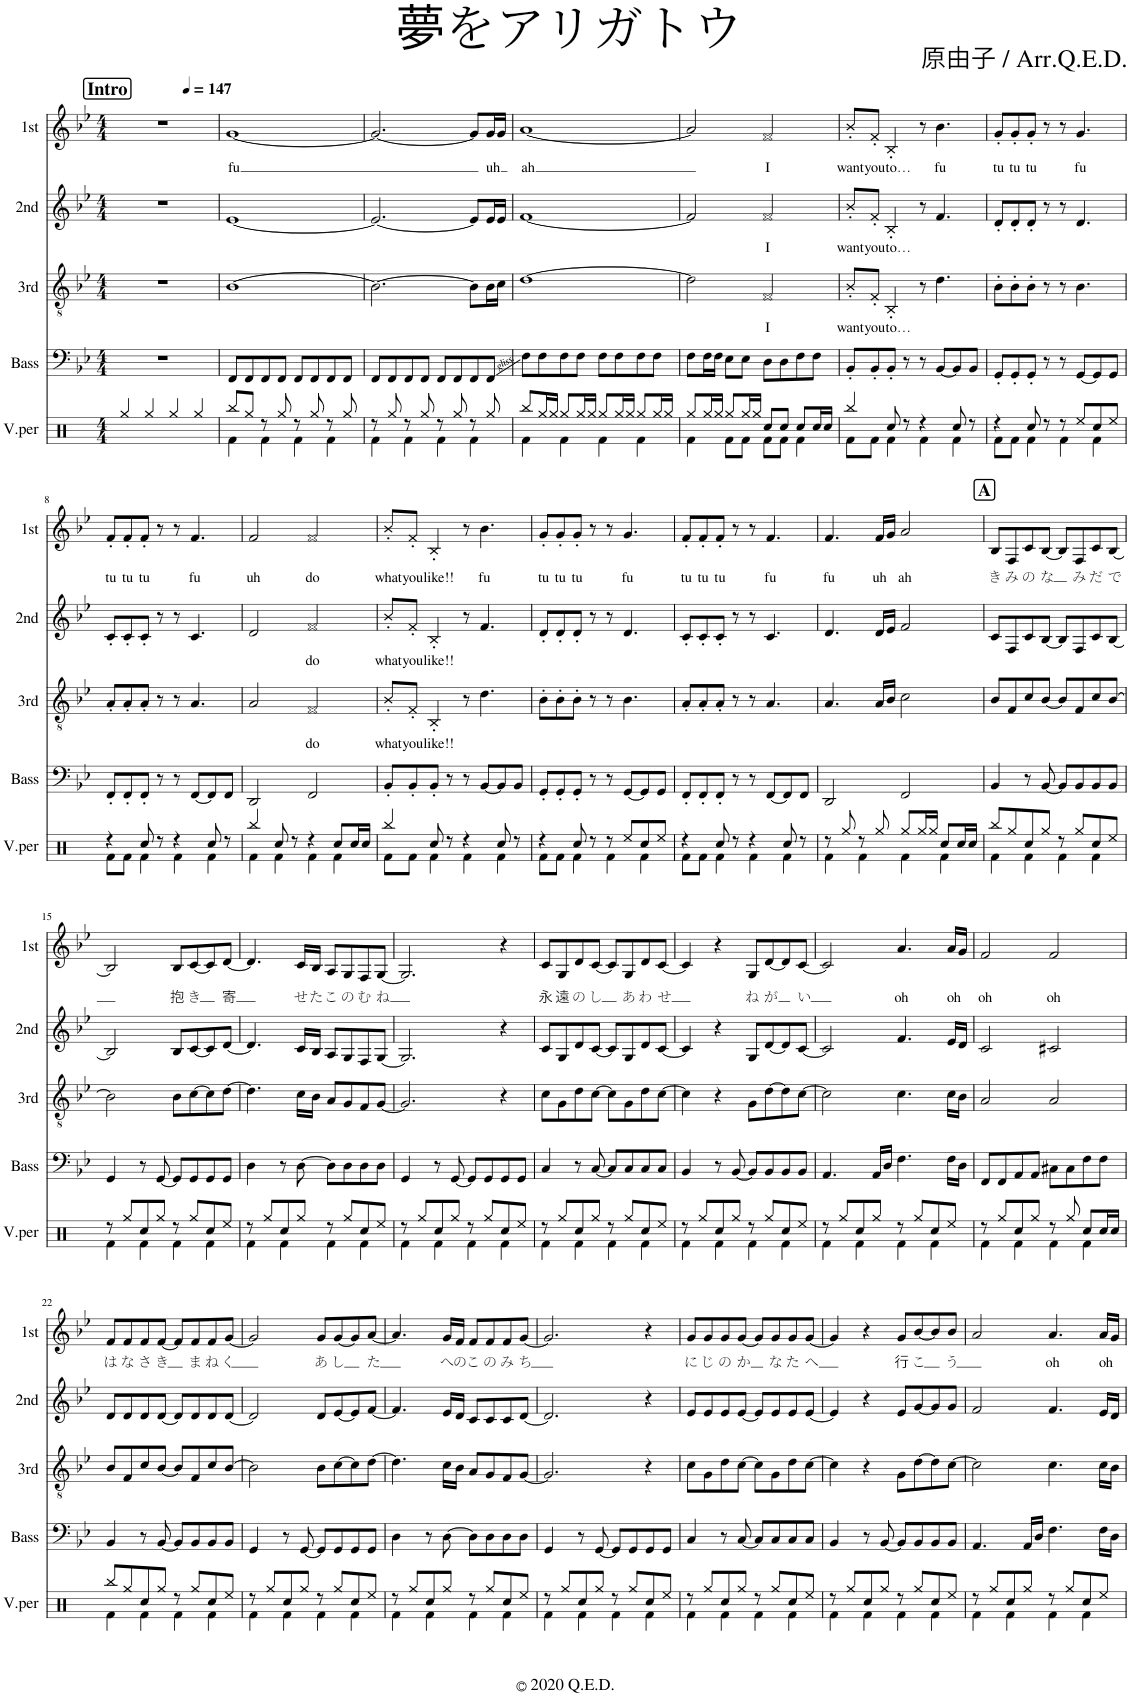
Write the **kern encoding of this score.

**kern	**kern	**kern	**text	**kern	**text	**kern	**text
*part5	*part4	*part3	*part3	*part2	*part2	*part1	*part1
*staff5	*staff4	*staff3	*staff3	*staff2	*staff2	*staff1	*staff1
*I"V.per	*I"Bass	*I"3rd	*	*I"2nd	*	*I"1st	*
*I'V.per	*I'Bass	*I'3rd	*	*I'2nd	*	*I'1st	*
*clefX	*clefF4	*clefGv2	*	*clefG2	*	*clefG2	*
*k[]	*k[b-e-]	*k[b-e-]	*	*k[b-e-]	*	*k[b-e-]	*
*M4/4	*M4/4	*M4/4	*	*M4/4	*	*M4/4	*
*MM147	*MM147	*MM147	*	*MM147	*	*MM147	*
!!LO:REH:place=s1:a:B:cj:fs=14:t=Intro
=1	=1	=1	=1	=1	=1	=1	=1
4Rgg/	1r	1r	.	1r	.	1r	.
4Rgg/	.	.	.	.	.	.	.
4Rgg/	.	.	.	.	.	.	.
4Rgg/	.	.	.	.	.	.	.
=2	=2	=2	=2	=2	=2	=2	=2
*^	*	*	*	*	*	*	*
!	!	!	!	!	!	!	!	!LO:LY:b
8Rbb/L	4Rf\	8FF/L	[1B-	.	[1e-	.	[1g	fu
8Rgg/J	.	8FF/	.	.	.	.	.	.
8r	4Rf\	8FF/	.	.	.	.	.	.
8Rgg/	.	8FF/J	.	.	.	.	.	.
8r	4Rf\	8FF/L	.	.	.	.	.	.
8Rgg/	.	8FF/	.	.	.	.	.	.
8r	4Rf\	8FF/	.	.	.	.	.	.
8Rgg/	.	8FF/J	.	.	.	.	.	.
=3	=3	=3	=3	=3	=3	=3	=3	=3
8r	4Rf\	8FF/L	2.B-\_	.	2.e-/_	.	2.g/_	.
8Rgg/	.	8FF/	.	.	.	.	.	.
8r	4Rf\	8FF/	.	.	.	.	.	.
8Rgg/	.	8FF/J	.	.	.	.	.	.
8r	4Rf\	8FF/L	.	.	.	.	.	.
8Rgg/	.	8FF/	.	.	.	.	.	.
8r	4Rf\	8FF/	8B-\L]	.	8e-/L]	.	8g/L]	.
!	!	!	!	!	!	!	!	!LO:LY:b
8Rgg/	.	8FF/J	16B-\L	.	16e-/L	.	16g/L	uh
.	.	.	16c\JJ	.	16e-/JJ	.	16g/JJ	.
=4	=4	=4	=4	=4	=4	=4	=4	=4
!	!	!	!	!	!	!	!	!LO:LY:b
8Rbb/L	4Rf\	8F\L	[1d	.	[1f	.	[1a	ah
16Rgg/L	.	8F\	.	.	.	.	.	.
16Rgg/JJ	.	.	.	.	.	.	.	.
8Rgg/L	4Rf\	8F\	.	.	.	.	.	.
16Rgg/L	.	8F\J	.	.	.	.	.	.
16Rgg/JJ	.	.	.	.	.	.	.	.
8Rgg/L	4Rf\	8F\L	.	.	.	.	.	.
16Rgg/L	.	8F\	.	.	.	.	.	.
16Rgg/JJ	.	.	.	.	.	.	.	.
8Rgg/L	4Rf\	8F\	.	.	.	.	.	.
16Rgg/L	.	8F\J	.	.	.	.	.	.
16Rgg/JJ	.	.	.	.	.	.	.	.
=5	=5	=5	=5	=5	=5	=5	=5	=5
8Rgg/L	4Rf\	8F\L	2d\]	.	2f/]	.	2a/]	.
16Rgg/L	.	16F\L	.	.	.	.	.	.
16Rgg/JJ	.	16F\JJ	.	.	.	.	.	.
8Rgg/L	8Rf\L	8E-\L	.	.	.	.	.	.
16Rgg/L	8Rf\J	8E-\J	.	.	.	.	.	.
16Rgg/JJ	.	.	.	.	.	.	.	.
!	!	!	!	!LO:LY:b	!	!LO:LY:b	!	!LO:LY:b
8Rcc/L	8Rf\L	8D\L	2F/	I	2f/	I	2f/	I
8Rcc/J	8Rf\J	8D\	.	.	.	.	.	.
8Rcc/L	4Rf\	8F\	.	.	.	.	.	.
16Rcc/L	.	8F\J	.	.	.	.	.	.
16Rcc/JJ	.	.	.	.	.	.	.	.
=6	=6	=6	=6	=6	=6	=6	=6	=6
!	!	!	!	!LO:LY:b	!	!LO:LY:b	!	!LO:LY:b
4Rbb/	8Rf\L	8BB-'/L	8B-'/L	want	8b-'/L	want	8b-'/L	want
!	!	!	!	!LO:LY:b	!	!LO:LY:b	!	!LO:LY:b
.	8Rf\J	8BB-'/	8F'/J	you	8f'/J	you	8f'/J	you
!	!	!	!	!LO:LY:b	!	!LO:LY:b	!	!LO:LY:b
8Rcc/	4Rf\	8BB-'/J	4BB-'/	to…	4B-'/	to…	4B-'/	to…
8r	.	8r	.	.	.	.	.	.
4r	4Rf\	8r	8r	.	8r	.	8r	.
!	!	!	!	!	!	!	!	!LO:LY:b
.	.	[8BB-/L	4.d\	.	4.f/	.	4.b-\	fu
8Rcc/	4Rf\	8BB-/]	.	.	.	.	.	.
8r	.	8BB-/J	.	.	.	.	.	.
=7	=7	=7	=7	=7	=7	=7	=7	=7
!	!	!	!	!	!	!	!	!LO:LY:b
4r	8Rf\L	8GG'/L	8B-'\L	.	8d'/L	.	8g'/L	tu
!	!	!	!	!	!	!	!	!LO:LY:b
.	8Rf\J	8GG'/	8B-'\	.	8d'/	.	8g'/	tu
!	!	!	!	!	!	!	!	!LO:LY:b
8Rcc/	4Rf\	8GG'/J	8B-'\J	.	8d'/J	.	8g'/J	tu
8r	.	8r	8r	.	8r	.	8r	.
8r	4Rf\	8r	8r	.	8r	.	8r	.
!	!	!	!	!	!	!	!	!LO:LY:b
8Ree/L	.	[8GG/L	4.B-\	.	4.d/	.	4.g/	fu
8Rcc/	4Rf\	8GG/]	.	.	.	.	.	.
8Ree/J	.	8GG/J	.	.	.	.	.	.
!!LO:LB:g=z
=8	=8	=8	=8	=8	=8	=8	=8	=8
!	!	!	!	!	!	!	!	!LO:LY:b
4r	8Rf\L	8FF'/L	8A'/L	.	8c'/L	.	8f'/L	tu
!	!	!	!	!	!	!	!	!LO:LY:b
.	8Rf\J	8FF'/	8A'/	.	8c'/	.	8f'/	tu
!	!	!	!	!	!	!	!	!LO:LY:b
8Rcc/	4Rf\	8FF'/J	8A'/J	.	8c'/J	.	8f'/J	tu
8r	.	8r	8r	.	8r	.	8r	.
4r	4Rf\	8r	8r	.	8r	.	8r	.
!	!	!	!	!	!	!	!	!LO:LY:b
.	.	[8FF/L	4.A/	.	4.c/	.	4.f/	fu
8Rcc/	4Rf\	8FF/]	.	.	.	.	.	.
8r	.	8FF/J	.	.	.	.	.	.
=9	=9	=9	=9	=9	=9	=9	=9	=9
!	!	!	!	!	!	!	!	!LO:LY:b
4Rbb/	4Rf\	2DD/	2A/	.	2d/	.	2f/	uh
8Rcc/	4Rf\	.	.	.	.	.	.	.
8r	.	.	.	.	.	.	.	.
!	!	!	!	!LO:LY:b	!	!LO:LY:b	!	!LO:LY:b
4r	4Rf\	2FF/	2F/	do	2f/	do	2f/	do
8Rcc/L	4Rf\	.	.	.	.	.	.	.
16Rcc/L	.	.	.	.	.	.	.	.
16Rcc/JJ	.	.	.	.	.	.	.	.
=10	=10	=10	=10	=10	=10	=10	=10	=10
!	!	!	!	!LO:LY:b	!	!LO:LY:b	!	!LO:LY:b
4Rbb/	8Rf\L	8BB-'/L	8B-'/L	what	8b-'/L	what	8b-'/L	what
!	!	!	!	!LO:LY:b	!	!LO:LY:b	!	!LO:LY:b
.	8Rf\J	8BB-'/	8F'/J	you	8f'/J	you	8f'/J	you
!	!	!	!	!LO:LY:b	!	!LO:LY:b	!	!LO:LY:b
8Rcc/	4Rf\	8BB-'/J	4BB-'/	like!!	4B-'/	like!!	4B-'/	like!!
8r	.	8r	.	.	.	.	.	.
4r	4Rf\	8r	8r	.	8r	.	8r	.
!	!	!	!	!	!	!	!	!LO:LY:b
.	.	[8BB-/L	4.d\	.	4.f/	.	4.b-\	fu
8Rcc/	4Rf\	8BB-/]	.	.	.	.	.	.
8r	.	8BB-/J	.	.	.	.	.	.
=11	=11	=11	=11	=11	=11	=11	=11	=11
!	!	!	!	!	!	!	!	!LO:LY:b
4r	8Rf\L	8GG'/L	8B-'\L	.	8d'/L	.	8g'/L	tu
!	!	!	!	!	!	!	!	!LO:LY:b
.	8Rf\J	8GG'/	8B-'\	.	8d'/	.	8g'/	tu
!	!	!	!	!	!	!	!	!LO:LY:b
8Rcc/	4Rf\	8GG'/J	8B-'\J	.	8d'/J	.	8g'/J	tu
8r	.	8r	8r	.	8r	.	8r	.
8r	4Rf\	8r	8r	.	8r	.	8r	.
!	!	!	!	!	!	!	!	!LO:LY:b
8Ree/L	.	[8GG/L	4.B-\	.	4.d/	.	4.g/	fu
8Rcc/	4Rf\	8GG/]	.	.	.	.	.	.
8Ree/J	.	8GG/J	.	.	.	.	.	.
=12	=12	=12	=12	=12	=12	=12	=12	=12
!	!	!	!	!	!	!	!	!LO:LY:b
4r	8Rf\L	8FF'/L	8A'/L	.	8c'/L	.	8f'/L	tu
!	!	!	!	!	!	!	!	!LO:LY:b
.	8Rf\J	8FF'/	8A'/	.	8c'/	.	8f'/	tu
!	!	!	!	!	!	!	!	!LO:LY:b
8Rcc/	4Rf\	8FF'/J	8A'/J	.	8c'/J	.	8f'/J	tu
8r	.	8r	8r	.	8r	.	8r	.
4r	4Rf\	8r	8r	.	8r	.	8r	.
!	!	!	!	!	!	!	!	!LO:LY:b
.	.	[8FF/L	4.A/	.	4.c/	.	4.f/	fu
8Rcc/	4Rf\	8FF/]	.	.	.	.	.	.
8r	.	8FF/J	.	.	.	.	.	.
=13	=13	=13	=13	=13	=13	=13	=13	=13
!	!	!	!	!	!	!	!	!LO:LY:b
8r	4Rf\	2DD/	4.A/	.	4.d/	.	4.f/	fu
8Rgg/	.	.	.	.	.	.	.	.
8r	4Rf\	.	.	.	.	.	.	.
!	!	!	!	!	!	!	!	!LO:LY:b
8Rgg/	.	.	16A/LL	.	16d/LL	.	16f/LL	uh
.	.	.	16B-/JJ	.	16e-/JJ	.	16g/JJ	.
!	!	!	!	!	!	!	!	!LO:LY:b
8Rgg/L	4Rf\	2FF/	2c\	.	2f/	.	2a/	ah
16Rgg/L	.	.	.	.	.	.	.	.
16Rgg/JJ	.	.	.	.	.	.	.	.
8Rcc/L	4Rf\	.	.	.	.	.	.	.
16Rcc/L	.	.	.	.	.	.	.	.
16Rcc/JJ	.	.	.	.	.	.	.	.
!!LO:REH:place=s1:a:B:cj:fs=14:t=A
=14	=14	=14	=14	=14	=14	=14	=14	=14
!	!	!	!	!	!	!	!	!LO:LY:b
8Rbb/L	4Rf\	4BB-/	8B-/L	.	8c/L	.	8B-/L	き
!	!	!	!	!	!	!	!	!LO:LY:b
8Rgg/	.	.	8F/	.	8F/	.	8F/	み
!	!	!	!	!	!	!	!	!LO:LY:b
8Rcc/	4Rf\	8r	8c/	.	8c/	.	8c/	の
!	!	!	!	!	!	!	!	!LO:LY:b
8Rgg/J	.	[8BB-/	[8B-/J	.	[8B-/J	.	[8B-/J	な
8r	4Rf\	8BB-/L]	8B-/L]	.	8B-/L]	.	8B-/L]	.
!	!	!	!	!	!	!	!	!LO:LY:b
8Rgg/L	.	8BB-/	8F/	.	8F/	.	8F/	み
!	!	!	!	!	!	!	!	!LO:LY:b
8Rcc/	4Rf\	8BB-/	8c/	.	8c/	.	8c/	だ
!	!	!	!	!	!	!	!	!LO:LY:b
8Ree/J	.	8BB-/J	[8B-/J	.	[8B-/J	.	[8B-/J	で
!!LO:LB:g=z
=15	=15	=15	=15	=15	=15	=15	=15	=15
8r	4Rf\	4GG/	2B-\]	.	2B-/]	.	2B-/]	.
8Rgg/L	.	.	.	.	.	.	.	.
8Rcc/	4Rf\	8r	.	.	.	.	.	.
8Rgg/J	.	[8GG/	.	.	.	.	.	.
!	!	!	!	!	!	!	!	!LO:LY:b
8r	4Rf\	8GG/L]	8B-\L	.	8B-/L	.	8B-/L	抱
!	!	!	!	!	!	!	!	!LO:LY:b
8Rgg/L	.	8GG/	[8c\	.	[8c/	.	[8c/	き
8Rcc/	4Rf\	8GG/	8c\]	.	8c/]	.	8c/]	.
!	!	!	!	!	!	!	!	!LO:LY:b
8Ree/J	.	8GG/J	[8d\J	.	[8d/J	.	[8d/J	寄
=16	=16	=16	=16	=16	=16	=16	=16	=16
8r	4Rf\	4D\	4.d\]	.	4.d/]	.	4.d/]	.
8Rgg/L	.	.	.	.	.	.	.	.
8Rcc/	4Rf\	8r	.	.	.	.	.	.
!	!	!	!	!	!	!	!	!LO:LY:b
8Rgg/J	.	[8D\	16c\LL	.	16c/LL	.	16c/LL	せ
!	!	!	!	!	!	!	!	!LO:LY:b
.	.	.	16B-\JJ	.	16B-/JJ	.	16B-/JJ	た
!	!	!	!	!	!	!	!	!LO:LY:b
8r	4Rf\	8D\L]	8A/L	.	8A/L	.	8A/L	こ
!	!	!	!	!	!	!	!	!LO:LY:b
8Rgg/L	.	8D\	8G/	.	8G/	.	8G/	の
!	!	!	!	!	!	!	!	!LO:LY:b
8Rcc/	4Rf\	8D\	8F/	.	8F/	.	8F/	む
!	!	!	!	!	!	!	!	!LO:LY:b
8Ree/J	.	8D\J	[8G/J	.	[8G/J	.	[8G/J	ね
=17	=17	=17	=17	=17	=17	=17	=17	=17
8r	4Rf\	4GG/	2.G/]	.	2.G/]	.	2.G/]	.
8Rgg/L	.	.	.	.	.	.	.	.
8Rcc/	4Rf\	8r	.	.	.	.	.	.
8Rgg/J	.	[8GG/	.	.	.	.	.	.
8r	4Rf\	8GG/L]	.	.	.	.	.	.
8Rgg/L	.	8GG/	.	.	.	.	.	.
8Rcc/	4Rf\	8GG/	4r	.	4r	.	4r	.
8Ree/J	.	8GG/J	.	.	.	.	.	.
=18	=18	=18	=18	=18	=18	=18	=18	=18
!	!	!	!	!	!	!	!	!LO:LY:b
8r	4Rf\	4C/	8c\L	.	8c/L	.	8c/L	永
!	!	!	!	!	!	!	!	!LO:LY:b
8Rgg/L	.	.	8G\	.	8G/	.	8G/	遠
!	!	!	!	!	!	!	!	!LO:LY:b
8Rcc/	4Rf\	8r	8d\	.	8d/	.	8d/	の
!	!	!	!	!	!	!	!	!LO:LY:b
8Rgg/J	.	[8C/	[8c\J	.	[8c/J	.	[8c/J	し
8r	4Rf\	8C/L]	8c\L]	.	8c/L]	.	8c/L]	.
!	!	!	!	!	!	!	!	!LO:LY:b
8Rgg/L	.	8C/	8G\	.	8G/	.	8G/	あ
!	!	!	!	!	!	!	!	!LO:LY:b
8Rcc/	4Rf\	8C/	8d\	.	8d/	.	8d/	わ
!	!	!	!	!	!	!	!	!LO:LY:b
8Ree/J	.	8C/J	[8c\J	.	[8c/J	.	[8c/J	せ
=19	=19	=19	=19	=19	=19	=19	=19	=19
8r	4Rf\	4BB-/	4c\]	.	4c/]	.	4c/]	.
8Rgg/L	.	.	.	.	.	.	.	.
8Rcc/	4Rf\	8r	4r	.	4r	.	4r	.
8Rgg/J	.	[8BB-/	.	.	.	.	.	.
!	!	!	!	!	!	!	!	!LO:LY:b
8r	4Rf\	8BB-/L]	8G\L	.	8G/L	.	8G/L	ね
!	!	!	!	!	!	!	!	!LO:LY:b
8Rgg/L	.	8BB-/	[8d\	.	[8d/	.	[8d/	が
8Rcc/	4Rf\	8BB-/	8d\]	.	8d/]	.	8d/]	.
!	!	!	!	!	!	!	!	!LO:LY:b
8Ree/J	.	8BB-/J	[8c\J	.	[8c/J	.	[8c/J	い
=20	=20	=20	=20	=20	=20	=20	=20	=20
8r	4Rf\	4.AA/	2c\]	.	2c/]	.	2c/]	.
8Rgg/L	.	.	.	.	.	.	.	.
8Rcc/	4Rf\	.	.	.	.	.	.	.
8Rgg/J	.	16AA/LL	.	.	.	.	.	.
.	.	16D/JJ	.	.	.	.	.	.
!	!	!	!	!	!	!	!	!LO:LY:b
8r	4Rf\	4.F\	4.c\	.	4.f/	.	4.a/	oh
8Rgg/L	.	.	.	.	.	.	.	.
8Rcc/	4Rf\	.	.	.	.	.	.	.
!	!	!	!	!	!	!	!	!LO:LY:b
8Ree/J	.	16F\LL	16c\LL	.	16e-/LL	.	16a/LL	oh
.	.	16D\JJ	16B-\JJ	.	16d/JJ	.	16g/JJ	.
=21	=21	=21	=21	=21	=21	=21	=21	=21
!	!	!	!	!	!	!	!	!LO:LY:b
8r	4Rf\	8FF/L	2A/	.	2c/	.	2f/	oh
8Rgg/L	.	8FF/	.	.	.	.	.	.
8Rcc/	4Rf\	8AA/	.	.	.	.	.	.
8Rgg/J	.	8AA/J	.	.	.	.	.	.
!	!	!	!	!	!	!	!	!LO:LY:b
8r	4Rf\	8C#X\L	2A/	.	2c#X/	.	2f/	oh
8Rgg/	.	8C#\	.	.	.	.	.	.
8Rcc/L	4Rf\	8F\	.	.	.	.	.	.
16Rcc/L	.	8F\J	.	.	.	.	.	.
16Rcc/JJ	.	.	.	.	.	.	.	.
!!LO:LB:g=z
=22	=22	=22	=22	=22	=22	=22	=22	=22
!	!	!	!	!	!	!	!	!LO:LY:b
8Rbb/L	4Rf\	4BB-/	8B-/L	.	8d/L	.	8f/L	は
!	!	!	!	!	!	!	!	!LO:LY:b
8Rgg/	.	.	8F/	.	8d/	.	8f/	な
!	!	!	!	!	!	!	!	!LO:LY:b
8Rcc/	4Rf\	8r	8c/	.	8d/	.	8f/	さ
!	!	!	!	!	!	!	!	!LO:LY:b
8Rgg/J	.	[8BB-/	[8B-/J	.	[8d/J	.	[8f/J	き
8r	4Rf\	8BB-/L]	8B-/L]	.	8d/L]	.	8f/L]	.
!	!	!	!	!	!	!	!	!LO:LY:b
8Rgg/L	.	8BB-/	8F/	.	8d/	.	8f/	ま
!	!	!	!	!	!	!	!	!LO:LY:b
8Rcc/	4Rf\	8BB-/	8c/	.	8d/	.	8f/	ね
!	!	!	!	!	!	!	!	!LO:LY:b
8Ree/J	.	8BB-/J	[8B-/J	.	[8d/J	.	[8g/J	く
=23	=23	=23	=23	=23	=23	=23	=23	=23
8r	4Rf\	4GG/	2B-\]	.	2d/]	.	2g/]	.
8Rgg/L	.	.	.	.	.	.	.	.
8Rcc/	4Rf\	8r	.	.	.	.	.	.
8Rgg/J	.	[8GG/	.	.	.	.	.	.
!	!	!	!	!	!	!	!	!LO:LY:b
8r	4Rf\	8GG/L]	8B-\L	.	8d/L	.	8g/L	あ
!	!	!	!	!	!	!	!	!LO:LY:b
8Rgg/L	.	8GG/	[8c\	.	[8e-/	.	[8g/	し
8Rcc/	4Rf\	8GG/	8c\]	.	8e-/]	.	8g/]	.
!	!	!	!	!	!	!	!	!LO:LY:b
8Ree/J	.	8GG/J	[8d\J	.	[8f/J	.	[8a/J	た
=24	=24	=24	=24	=24	=24	=24	=24	=24
8r	4Rf\	4D\	4.d\]	.	4.f/]	.	4.a/]	.
8Rgg/L	.	.	.	.	.	.	.	.
8Rcc/	4Rf\	8r	.	.	.	.	.	.
!	!	!	!	!	!	!	!	!LO:LY:b
8Rgg/J	.	[8D\	16c\LL	.	16e-/LL	.	16g/LL	へ
!	!	!	!	!	!	!	!	!LO:LY:b
.	.	.	16B-\JJ	.	16d/JJ	.	16f/JJ	の
!	!	!	!	!	!	!	!	!LO:LY:b
8r	4Rf\	8D\L]	8A/L	.	8c/L	.	8f/L	こ
!	!	!	!	!	!	!	!	!LO:LY:b
8Rgg/L	.	8D\	8G/	.	8c/	.	8f/	の
!	!	!	!	!	!	!	!	!LO:LY:b
8Rcc/	4Rf\	8D\	8F/	.	8c/	.	8f/	み
!	!	!	!	!	!	!	!	!LO:LY:b
8Ree/J	.	8D\J	[8G/J	.	[8d/J	.	[8g/J	ち
=25	=25	=25	=25	=25	=25	=25	=25	=25
8r	4Rf\	4GG/	2.G/]	.	2.d/]	.	2.g/]	.
8Rgg/L	.	.	.	.	.	.	.	.
8Rcc/	4Rf\	8r	.	.	.	.	.	.
8Rgg/J	.	[8GG/	.	.	.	.	.	.
8r	4Rf\	8GG/L]	.	.	.	.	.	.
8Rgg/L	.	8GG/	.	.	.	.	.	.
8Rcc/	4Rf\	8GG/	4r	.	4r	.	4r	.
8Ree/J	.	8GG/J	.	.	.	.	.	.
=26	=26	=26	=26	=26	=26	=26	=26	=26
!	!	!	!	!	!	!	!	!LO:LY:b
8r	4Rf\	4C/	8c\L	.	8e-/L	.	8g/L	に
!	!	!	!	!	!	!	!	!LO:LY:b
8Rgg/L	.	.	8G\	.	8e-/	.	8g/	じ
!	!	!	!	!	!	!	!	!LO:LY:b
8Rcc/	4Rf\	8r	8d\	.	8e-/	.	8g/	の
!	!	!	!	!	!	!	!	!LO:LY:b
8Rgg/J	.	[8C/	[8c\J	.	[8e-/J	.	[8g/J	か
8r	4Rf\	8C/L]	8c\L]	.	8e-/L]	.	8g/L]	.
!	!	!	!	!	!	!	!	!LO:LY:b
8Rgg/L	.	8C/	8G\	.	8e-/	.	8g/	な
!	!	!	!	!	!	!	!	!LO:LY:b
8Rcc/	4Rf\	8C/	8d\	.	8e-/	.	8g/	た
!	!	!	!	!	!	!	!	!LO:LY:b
8Ree/J	.	8C/J	[8c\J	.	[8e-/J	.	[8g/J	へ
=27	=27	=27	=27	=27	=27	=27	=27	=27
8r	4Rf\	4BB-/	4c\]	.	4e-/]	.	4g/]	.
8Rgg/L	.	.	.	.	.	.	.	.
8Rcc/	4Rf\	8r	4r	.	4r	.	4r	.
8Rgg/J	.	[8BB-/	.	.	.	.	.	.
!	!	!	!	!	!	!	!	!LO:LY:b
8r	4Rf\	8BB-/L]	8G\L	.	8e-/L	.	8g/L	行
!	!	!	!	!	!	!	!	!LO:LY:b
8Rgg/L	.	8BB-/	[8d\	.	[8g/	.	[8b-/	こ
8Rcc/	4Rf\	8BB-/	8d\]	.	8g/]	.	8b-/]	.
!	!	!	!	!	!	!	!	!LO:LY:b
8Ree/J	.	8BB-/J	[8c\J	.	8g/J	.	8b-/J	う
=28	=28	=28	=28	=28	=28	=28	=28	=28
8r	4Rf\	4.AA/	2c\]	.	2f/	.	2a/	.
8Rgg/L	.	.	.	.	.	.	.	.
8Rcc/	4Rf\	.	.	.	.	.	.	.
8Rgg/J	.	16AA/LL	.	.	.	.	.	.
.	.	16D/JJ	.	.	.	.	.	.
!	!	!	!	!	!	!	!	!LO:LY:b
8r	4Rf\	4.F\	4.c\	.	4.f/	.	4.a/	oh
8Rgg/L	.	.	.	.	.	.	.	.
8Rcc/	4Rf\	.	.	.	.	.	.	.
!	!	!	!	!	!	!	!	!LO:LY:b
8Ree/J	.	16F\LL	16c\LL	.	16e-/LL	.	16a/LL	oh
.	.	16D\JJ	16B-\JJ	.	16d/JJ	.	16g/JJ	.
*v	*v	*	*	*	*	*	*	*
=	=	=	=	=	=	=	=
*-	*-	*-	*-	*-	*-	*-	*-
